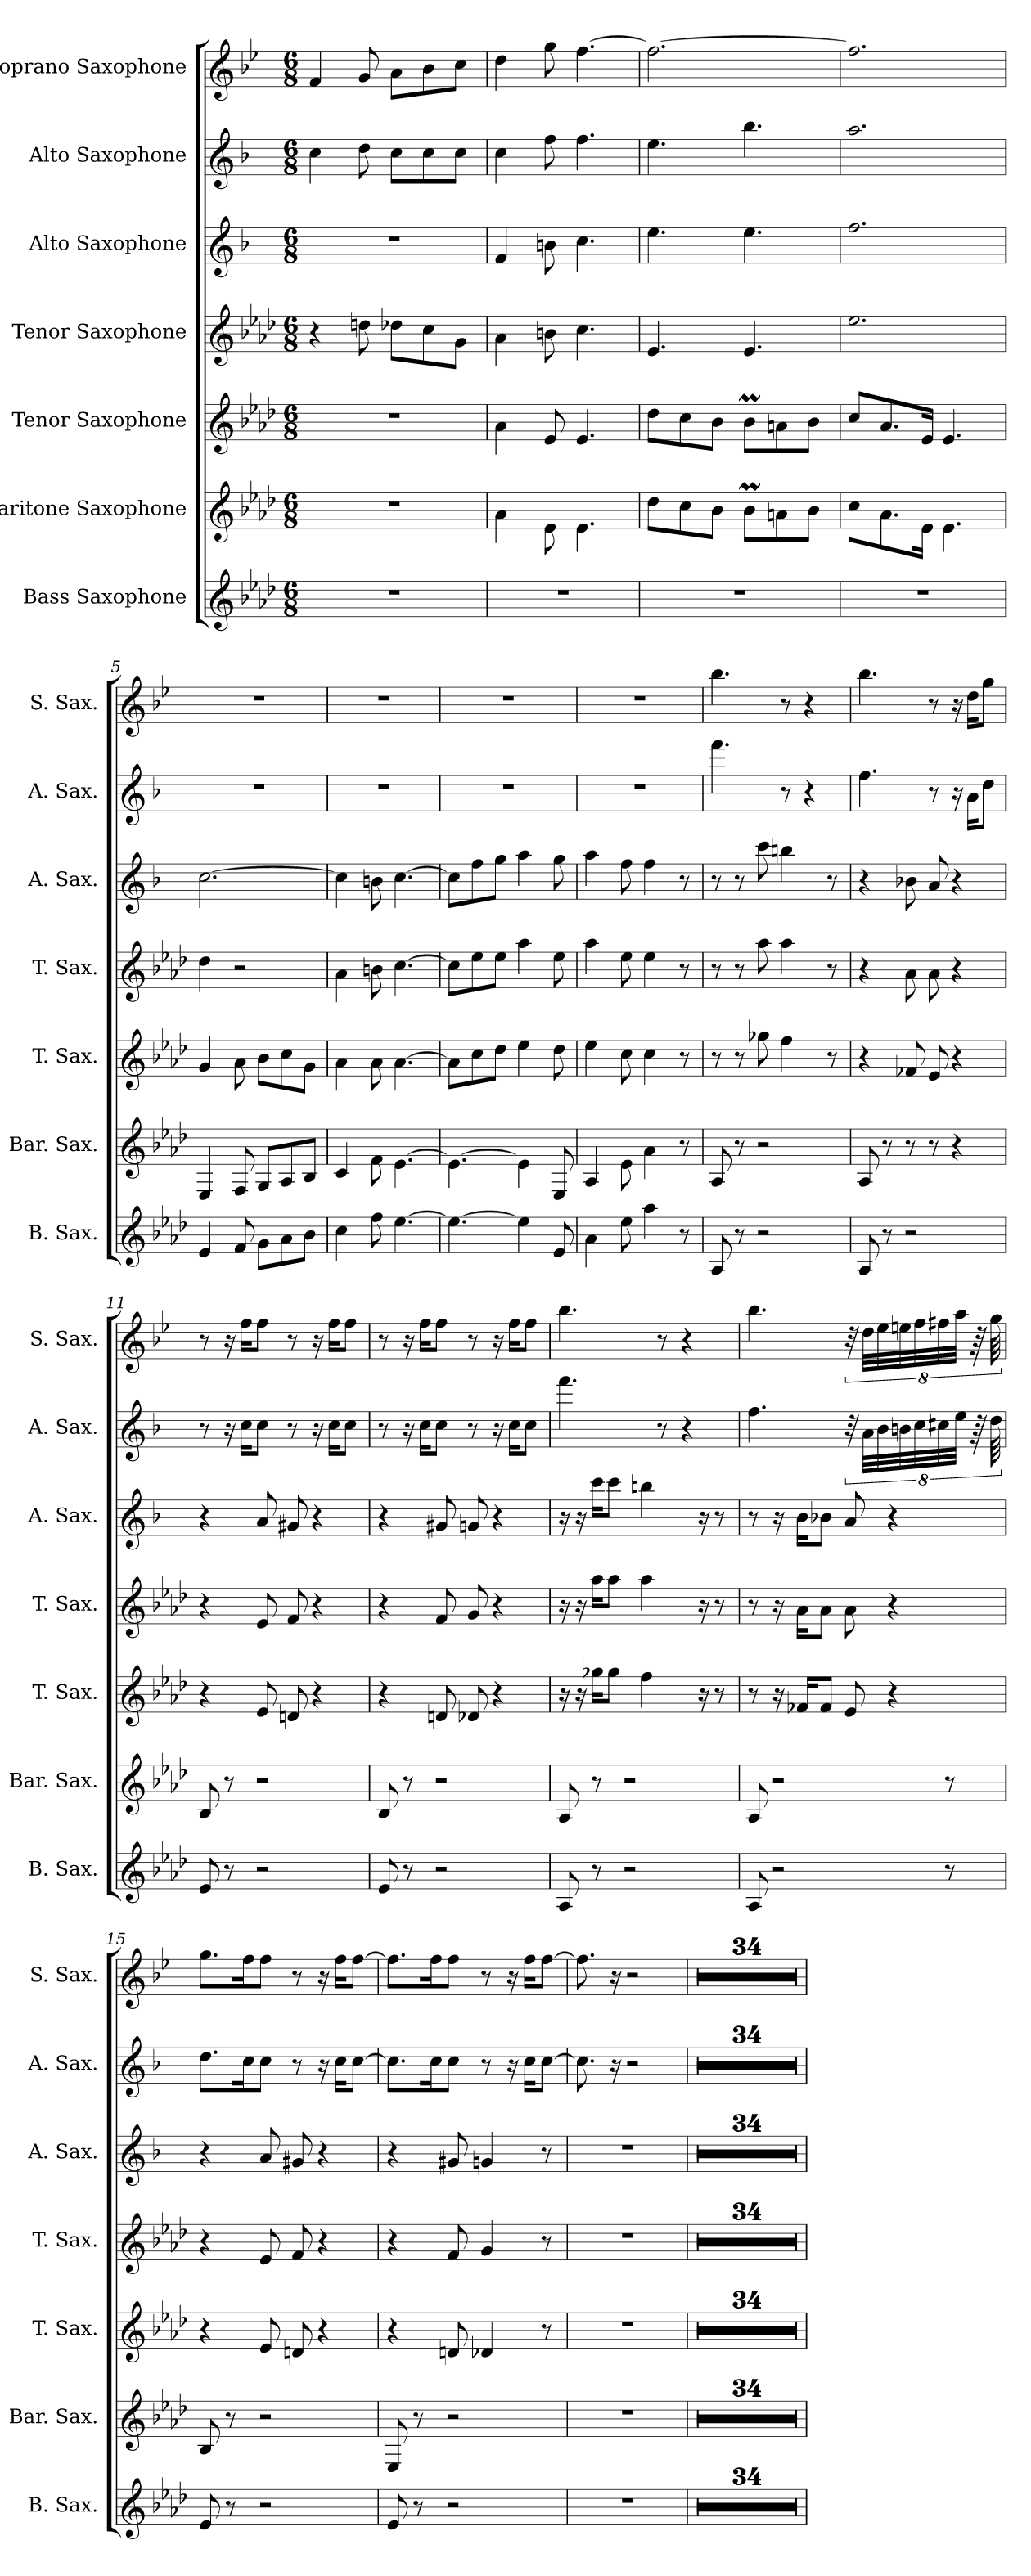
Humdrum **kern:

**kern	**kern	**kern	**kern	**kern	**kern	**kern
*part7	*part6	*part5	*part4	*part3	*part2	*part1
*staff7	*staff6	*staff5	*staff4	*staff3	*staff2	*staff1
*I"Bass Saxophone	*I"Baritone Saxophone	*I"Tenor Saxophone	*I"Tenor Saxophone	*I"Alto Saxophone	*I"Alto Saxophone	*I"Soprano Saxophone
*I'B. Sax.	*I'Bar. Sax.	*I'T. Sax.	*I'T. Sax.	*I'A. Sax.	*I'A. Sax.	*I'S. Sax.
*clefG2	*clefG2	*clefG2	*clefG2	*clefG2	*clefG2	*clefG2
*ITrd15c26	*ITrd12c21	*ITrd8c14	*ITrd8c14	*ITrd5c9	*ITrd5c9	*ITrd1c2
*k[b-e-a-d-]	*k[b-e-a-d-]	*k[b-e-a-d-]	*k[b-e-a-d-]	*k[b-e-a-d-]	*k[b-e-a-d-]	*k[b-e-a-d-]
*M6/8	*M6/8	*M6/8	*M6/8	*M6/8	*M6/8	*M6/8
*MM100	*MM100	*MM100	*MM100	*MM100	*MM100	*MM100
=1	=1	=1	=1	=1	=1	=1
2.r	2.r	2.r	4r	2.r	4e-\	4e-/
.	.	.	8dn\	.	8f\	8f/
.	.	.	8d-X\L	.	8e-\L	8g\L
.	.	.	8c\	.	8e-\	8a-\
.	.	.	8G\J	.	8e-\J	8b-\J
=2	=2	=2	=2	=2	=2	=2
2.r	4A-\	4A-\	4A-\	4A-/	4e-\	4cc\
.	8E-\	8E-/	8Bn\	8dn\	8a-\	8ff\
.	4.E-\	4.E-/	4.c\	4.e-\	4.a-\	[4.ee-\
=3	=3	=3	=3	=3	=3	=3
2.r	8d-\L	8d-\L	4.E-/	4.g\	4.g\	2.ee-\_
.	8c\	8c\	.	.	.	.
.	8B-\J	8B-\J	.	.	.	.
.	8B-M\L	8B-M\L	4.E-/	4.g\	4.dd-\	.
.	8An\	8An\	.	.	.	.
.	8B-\J	8B-\J	.	.	.	.
=4	=4	=4	=4	=4	=4	=4
2.r	8c\L	8c/L	2.e-\	2.a-\	2.cc\	2.ee-\]
.	8.A-\	8.A-/	.	.	.	.
.	16E-\Jk	16E-/Jk	.	.	.	.
.	4.E-\	4.E-/	.	.	.	.
=5	=5	=5	=5	=5	=5	=5
4EE-/	4EE-/	4G/	4d-\	[2.e-\	2.r	2.r
8FF/	8FF/	8A-\	2r	.	.	.
8GG\L	8GG/L	8B-\L	.	.	.	.
8AA-\	8AA-/	8c\	.	.	.	.
8BB-\J	8BB-/J	8G\J	.	.	.	.
!!LO:PB:g=z
=6	=6	=6	=6	=6	=6	=6
4C\	4C/	4A-\	4A-\	4e-\]	2.r	2.r
8F\	8F\	8A-\	8Bn\	8dn\	.	.
[4.E-\	[4.E-\	[4.A-\	[4.c\	[4.e-\	.	.
=7	=7	=7	=7	=7	=7	=7
4.E-\_	4.E-\_	8A-\L]	8c\L]	8e-\L]	2.r	2.r
.	.	8c\	8e-\	8a-\	.	.
.	.	8d-\J	8e-\J	8b-\J	.	.
4E-\]	4E-\]	4e-\	4a-\	4cc\	.	.
8EE-/	8EE-/	8d-\	8e-\	8b-\	.	.
=8	=8	=8	=8	=8	=8	=8
4AA-\	4AA-/	4e-\	4a-\	4cc\	2.r	2.r
8E-\	8E-\	8c\	8e-\	8a-\	.	.
4A-\	4A-\	4c\	4e-\	4a-\	.	.
8r	8r	8r	8r	8r	.	.
=9	=9	=9	=9	=9	=9	=9
8AAA-/	8AA-/	8r	8r	8r	4.aa-\	4.aa-\
8r	8r	8r	8r	8r	.	.
2r	2r	8g-X\	8a-\	8ee-\	.	.
.	.	4f\	4a-\	4ddn\	8r	8r
.	.	.	.	.	4r	4r
.	.	8r	8r	8r	.	.
=10	=10	=10	=10	=10	=10	=10
8AAA-/	8AA-/	4r	4r	4r	4.a-\	4.aa-\
8r	8r	.	.	.	.	.
2r	8r	8F-X/	8A-\	8d-X\	.	.
.	8r	8E-/	8A-\	8c/	8r	8r
.	4r	4r	4r	4r	16r	16r
.	.	.	.	.	16c\KL	16cc\KL
.	.	.	.	.	8f\J	8ff\J
!!LO:PB:g=z
=11	=11	=11	=11	=11	=11	=11
8EE-/	8BB-/	4r	4r	4r	8r	8r
8r	8r	.	.	.	16r	16r
.	.	.	.	.	16e-\KL	16ee-\KL
2r	2r	8E-/	8E-/	8c/	8e-\J	8ee-\J
.	.	8Dn/	8F/	8Bn/	8r	8r
.	.	4r	4r	4r	16r	16r
.	.	.	.	.	16e-\KL	16ee-\KL
.	.	.	.	.	8e-\J	8ee-\J
=12	=12	=12	=12	=12	=12	=12
8EE-/	8BB-/	4r	4r	4r	8r	8r
8r	8r	.	.	.	16r	16r
.	.	.	.	.	16e-\KL	16ee-\KL
2r	2r	8Dn/	8F/	8Bn/	8e-\J	8ee-\J
.	.	8D-X/	8G/	8B-X/	8r	8r
.	.	4r	4r	4r	16r	16r
.	.	.	.	.	16e-\KL	16ee-\KL
.	.	.	.	.	8e-\J	8ee-\J
=13	=13	=13	=13	=13	=13	=13
8AAA-/	8AA-/	16r	16r	16r	4.aa-\	4.aa-\
.	.	16r	16r	16r	.	.
8r	8r	16g-X\KL	16a-\KL	16ee-\KL	.	.
.	.	8g-\J	8a-\J	8ee-\J	.	.
2r	2r	.	.	.	.	.
.	.	4f\	4a-\	4ddn\	.	.
.	.	.	.	.	8r	8r
.	.	.	.	.	4r	4r
.	.	16r	16r	16r	.	.
.	.	8r	8r	8r	.	.
!!LO:PB:g=z
=14	=14	=14	=14	=14	=14	=14
8AAA-/	8AA-/	8r	8r	8r	4.a-\	4.aa-\
2r	2r	16r	16r	16r	.	.
.	.	16F-X/KL	16A-\KL	16d-\KL	.	.
.	.	8F-/J	8A-\J	8d-X\J	.	.
.	.	8E-/	8A-\	8c/	64%3r	64%3r
.	.	.	.	.	64%3c\LL	64%3cc\LL
.	.	.	.	.	64%3d-\	64%3dd-\
.	.	4r	4r	4r	.	.
.	.	.	.	.	64%3dn\	64%3ddn\
.	.	.	.	.	64%3e-\	64%3ee-\
.	.	.	.	.	64%3en\	64%3een\
8r	8r	.	.	.	.	.
.	.	.	.	.	64%3g\JJ	64%3gg\JJ
.	.	.	.	.	128%3r	128%3r
.	.	.	.	.	128%3f\	128%3ff\
=15	=15	=15	=15	=15	=15	=15
8EE-/	8BB-/	4r	4r	4r	8.f\L	8.ff\L
8r	8r	.	.	.	.	.
.	.	.	.	.	16e-\K	16ee-\K
2r	2r	8E-/	8E-/	8c/	8e-\J	8ee-\J
.	.	8Dn/	8F/	8Bn/	8r	8r
.	.	4r	4r	4r	16r	16r
.	.	.	.	.	16e-\KL	16ee-\KL
.	.	.	.	.	[8e-\J	[8ee-\J
=16	=16	=16	=16	=16	=16	=16
8EE-/	8EE-/	4r	4r	4r	8.e-\L]	8.ee-\L]
8r	8r	.	.	.	.	.
.	.	.	.	.	16e-\K	16ee-\K
2r	2r	8Dn/	8F/	8Bn/	8e-\J	8ee-\J
.	.	4D-X/	4G/	4B-X/	8r	8r
.	.	.	.	.	16r	16r
.	.	.	.	.	16e-\KL	16ee-\KL
.	.	8r	8r	8r	[8e-\J	[8ee-\J
=17	=17	=17	=17	=17	=17	=17
2.r	2.r	2.r	2.r	2.r	8.e-\]	8.ee-\]
.	.	.	.	.	16r	16r
.	.	.	.	.	2r	2r
=18	=18	=18	=18	=18	=18	=18
2.r	2.r	2.r	2.r	2.r	2.r	2.r
!!LO:PB:g=z
=19	=19	=19	=19	=19	=19	=19
2.r	2.r	2.r	2.r	2.r	2.r	2.r
=20	=20	=20	=20	=20	=20	=20
2.r	2.r	2.r	2.r	2.r	2.r	2.r
=21	=21	=21	=21	=21	=21	=21
2.r	2.r	2.r	2.r	2.r	2.r	2.r
=22	=22	=22	=22	=22	=22	=22
2.r	2.r	2.r	2.r	2.r	2.r	2.r
=23	=23	=23	=23	=23	=23	=23
2.r	2.r	2.r	2.r	2.r	2.r	2.r
=24	=24	=24	=24	=24	=24	=24
2.r	2.r	2.r	2.r	2.r	2.r	2.r
=25	=25	=25	=25	=25	=25	=25
2.r	2.r	2.r	2.r	2.r	2.r	2.r
=26	=26	=26	=26	=26	=26	=26
2.r	2.r	2.r	2.r	2.r	2.r	2.r
=27	=27	=27	=27	=27	=27	=27
2.r	2.r	2.r	2.r	2.r	2.r	2.r
=28	=28	=28	=28	=28	=28	=28
2.r	2.r	2.r	2.r	2.r	2.r	2.r
=29	=29	=29	=29	=29	=29	=29
2.r	2.r	2.r	2.r	2.r	2.r	2.r
=30	=30	=30	=30	=30	=30	=30
2.r	2.r	2.r	2.r	2.r	2.r	2.r
=31	=31	=31	=31	=31	=31	=31
2.r	2.r	2.r	2.r	2.r	2.r	2.r
=32	=32	=32	=32	=32	=32	=32
2.r	2.r	2.r	2.r	2.r	2.r	2.r
=33	=33	=33	=33	=33	=33	=33
2.r	2.r	2.r	2.r	2.r	2.r	2.r
=34	=34	=34	=34	=34	=34	=34
2.r	2.r	2.r	2.r	2.r	2.r	2.r
!!LO:PB:g=z
=35	=35	=35	=35	=35	=35	=35
2.r	2.r	2.r	2.r	2.r	2.r	2.r
=36	=36	=36	=36	=36	=36	=36
2.r	2.r	2.r	2.r	2.r	2.r	2.r
=37	=37	=37	=37	=37	=37	=37
2.r	2.r	2.r	2.r	2.r	2.r	2.r
=38	=38	=38	=38	=38	=38	=38
2.r	2.r	2.r	2.r	2.r	2.r	2.r
=39	=39	=39	=39	=39	=39	=39
2.r	2.r	2.r	2.r	2.r	2.r	2.r
=40	=40	=40	=40	=40	=40	=40
2.r	2.r	2.r	2.r	2.r	2.r	2.r
=41	=41	=41	=41	=41	=41	=41
2.r	2.r	2.r	2.r	2.r	2.r	2.r
=42	=42	=42	=42	=42	=42	=42
2.r	2.r	2.r	2.r	2.r	2.r	2.r
=43	=43	=43	=43	=43	=43	=43
2.r	2.r	2.r	2.r	2.r	2.r	2.r
=44	=44	=44	=44	=44	=44	=44
2.r	2.r	2.r	2.r	2.r	2.r	2.r
=45	=45	=45	=45	=45	=45	=45
2.r	2.r	2.r	2.r	2.r	2.r	2.r
=46	=46	=46	=46	=46	=46	=46
2.r	2.r	2.r	2.r	2.r	2.r	2.r
=47	=47	=47	=47	=47	=47	=47
2.r	2.r	2.r	2.r	2.r	2.r	2.r
=48	=48	=48	=48	=48	=48	=48
2.r	2.r	2.r	2.r	2.r	2.r	2.r
=49	=49	=49	=49	=49	=49	=49
2.r	2.r	2.r	2.r	2.r	2.r	2.r
=50	=50	=50	=50	=50	=50	=50
2.r	2.r	2.r	2.r	2.r	2.r	2.r
!!LO:PB:g=z
=51	=51	=51	=51	=51	=51	=51
2.r	2.r	2.r	2.r	2.r	2.r	2.r
=	=	=	=	=	=	=
*-	*-	*-	*-	*-	*-	*-
